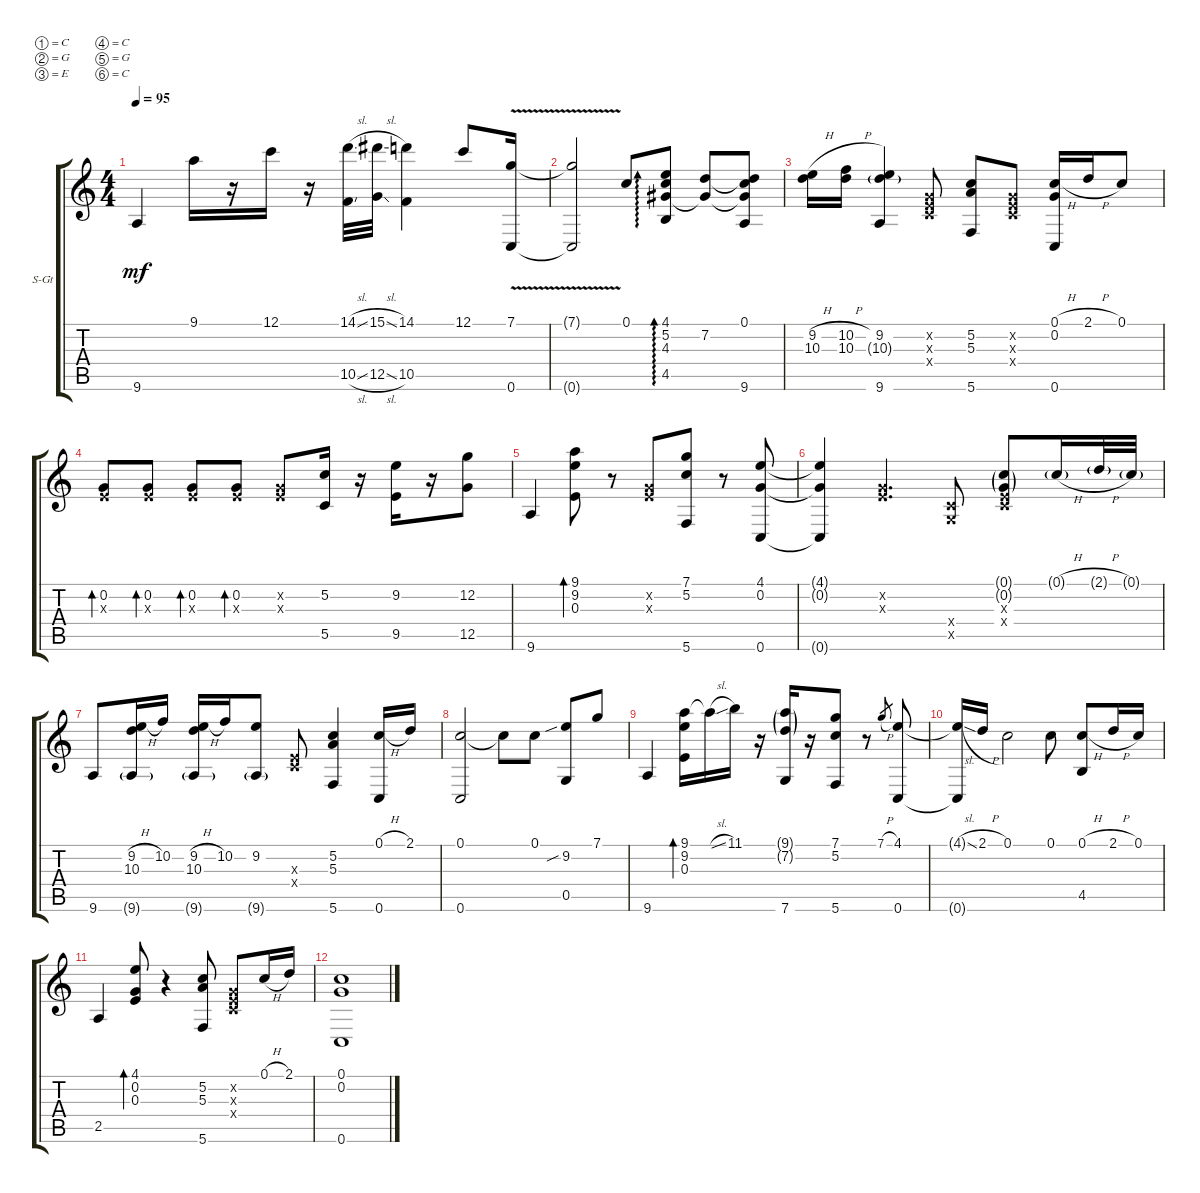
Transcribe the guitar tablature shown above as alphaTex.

\defaultSystemsLayout 4
\bracketExtendMode groupsimilarinstruments
\firstSystemTrackNameOrientation horizontal
\otherSystemsTrackNameOrientation horizontal
\track ("Steel Guitar" "S-Gt") {instrument acousticguitarsteel}
\staff {score tabs}
\tuning (C4 G3 E3 C3 G2 C2)
\ts (4 4)
\tempo 95
\clef g2
\ks c
9.6.4{dy mf} 9.1.16 r.16 12.1.16 r.16 (10.5{sl} 14.1{sl}).32 (15.1{sl} 12.5{sl}).32 (14.1 10.5).4 12.1.8 (7.1{v} 0.6).16 |
(7.1{v t} 0.6{t}).2 0.1.8 (4.1 5.2 4.3 4.5).8{ad 0} (7.2 4.3{t}).8 (9.6 0.1 4.3{t} 7.2{t}).8 |
(9.2{h} 10.3).16 (10.2{h} 10.3).16 (9.2 10.3{g} 9.6).4 (0.4{x} 0.3{x} 0.2{x}).8 (5.6 5.3 5.2).8 (0.2{x} 0.3{x} 0.4{x}).8 (0.1{h} 0.2 0.6).16 2.1{h}.16 0.1.8 |
(0.2 0.3{x}).8{bd 30} (0.2 0.3{x}).8{bd 30} (0.2 0.3{x}).8{bd 30} (0.2 0.3{x}).8{bd 30} (0.2{x} 0.3{x}).8 (5.5 5.2).16 r.16 (9.2 9.5).16 r.16 (12.5 12.2).8 |
9.6.4 (9.2 0.3 9.1).8{bd 46} r.8 (0.2{x} 0.3{x}).8 (5.6 7.1 5.2).8 r.8 (0.6 4.1 0.2).8 |
(4.1{t} 0.2{t} 0.6{t}).4 (0.2{x} 0.3{x}).4{d} (0.4{x} 0.5{x}).8 (0.1{g} 0.2{g} 0.3{x} 0.4{x}).8 0.1{h g}.16 2.1{h g}.32 0.1{g}.32 |
9.6.8 (9.6{g} 10.3 9.2{h}).16 10.2.16 (9.6{g} 10.3 9.2{h}).16 10.2.16 (9.6{g} 9.2).8 (0.3{x} 0.4{x}).8 (5.2 5.3 5.6).4 (0.1{h} 0.6).16 2.1.16 |
(0.6 0.1).2 0.1{t}.8 0.1.8 (9.2{sib} 0.5).8 7.1.8 |
9.6.4 (9.2 0.3 9.1).16{bd 46} 9.1{sl t}.16 11.1.16 r.16 (9.1{g} 7.2{g} 7.6).16 r.16 (5.6 5.2 7.1).8 r.8 7.1{h}.8{gr} (4.1 0.6).8 |
(4.1{sl t} 0.6{t}).16 2.1{h}.16 0.1.2 0.1.8 (4.5 0.1{h}).8 2.1{h}.16 0.1.16 |
2.5.4 (4.1 0.2 0.3).8{bd 45} r.4 (5.6 5.2 5.3).8 (0.3{x} 0.2{x} 0.4{x}).8 0.1{h}.16 2.1.16 |
(0.1 0.6 0.2).1
